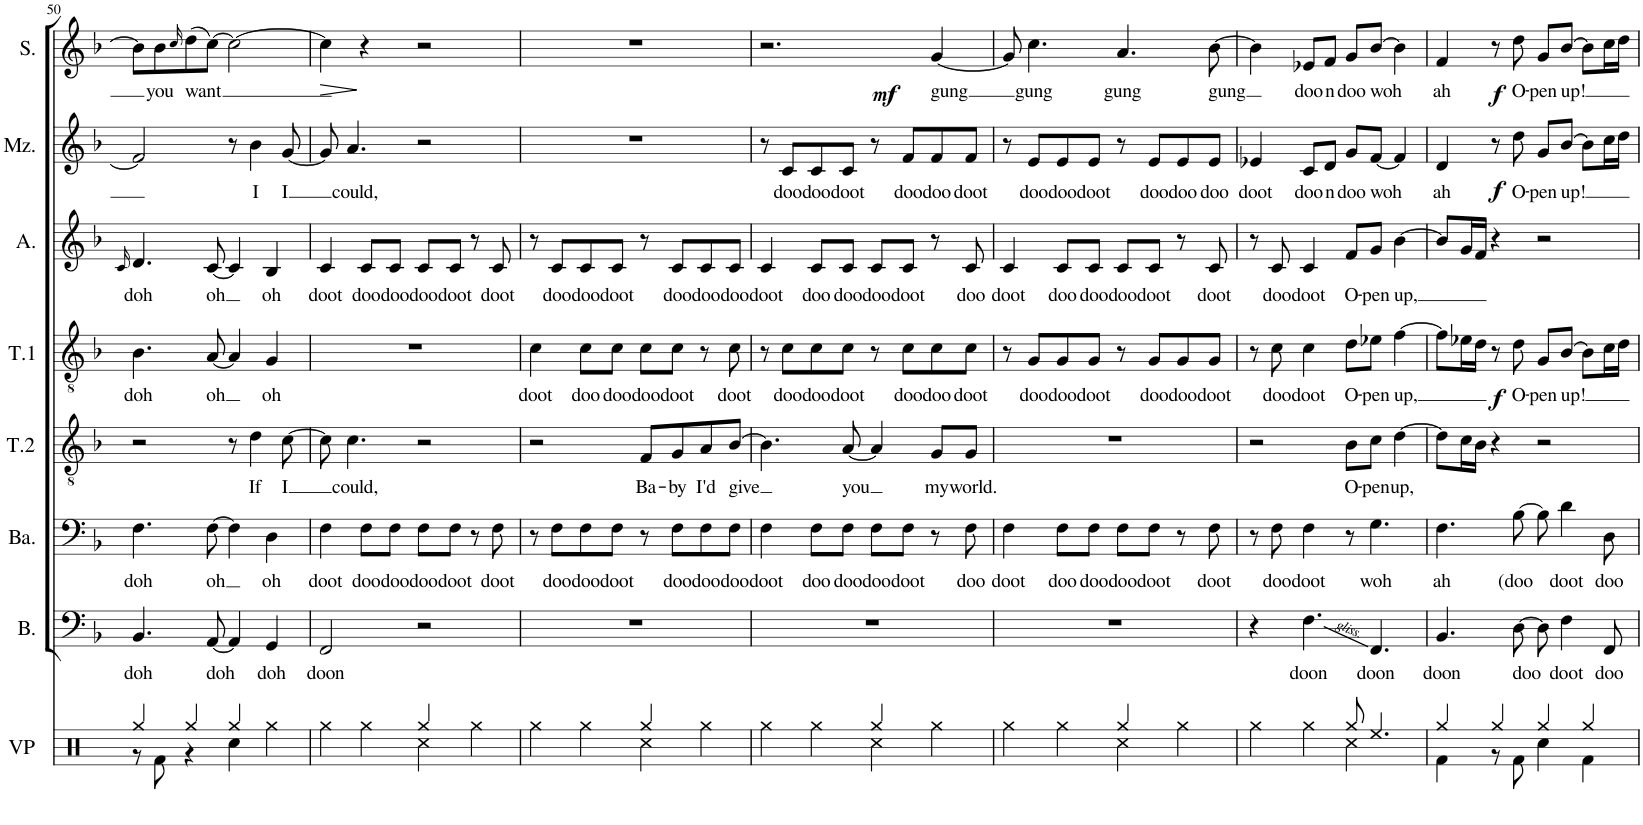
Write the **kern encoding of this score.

**kern	**kern	**text	**kern	**text	**kern	**text	**kern	**text	**dynam	**kern	**text	**kern	**text	**dynam	**kern	**text	**dynam
*part8	*part7	*part7	*part6	*part6	*part5	*part5	*part4	*part4	*part4	*part3	*part3	*part2	*part2	*part2	*part1	*part1	*part1
*staff8	*staff7	*staff7	*staff6	*staff6	*staff5	*staff5	*staff4	*staff4	*staff4	*staff3	*staff3	*staff2	*staff2	*staff2	*staff1	*staff1	*staff1
*I"Vocal Percussion	*I"Bas	*	*I"Bariton	*	*I"Tenor 2	*	*I"Tenor 1	*	*	*I"Alt	*	*I"Mezzo	*	*	*I"Sopraan	*	*
*I'VP	*I'B.	*	*I'Ba.	*	*I'T.2	*	*I'T.1	*	*	*I'A.	*	*I'Mz.	*	*	*I'S.	*	*
!!LO:PB:g=z
*clefX	*clefF4	*	*clefF4	*	*clefGv2	*	*clefGv2	*	*	*clefG2	*	*clefG2	*	*	*clefG2	*	*
*k[]	*k[b-]	*	*k[b-]	*	*k[b-]	*	*k[b-]	*	*	*k[b-]	*	*k[b-]	*	*	*k[b-]	*	*
*M4/4	*M4/4	*	*M4/4	*	*M4/4	*	*M4/4	*	*	*M4/4	*	*M4/4	*	*	*M4/4	*	*
=50	=50	=50	=50	=50	=50	=50	=50	=50	=50	=50	=50	=50	=50	=50	=50	=50	=50
.	.	.	.	.	.	.	.	.	.	16qc/	.	.	.	.	.	.	.
*^	*	*	*	*	*	*	*	*	*	*	*	*	*	*	*	*	*
!	!	!	!LO:LY:b	!	!LO:LY:b	!	!	!	!LO:LY:b	!	!	!LO:LY:b	!	!	!	!	!	!
4Rgg/	8r	4.BB-/	doh	4.F\	doh	2r	.	4.B-\	doh	.	4.d/	doh	2f/]	.	.	8b-\L]	.	.
!	!	!	!	!	!	!	!	!	!	!	!	!	!	!	!	!	!LO:LY:b	!
.	8Rf\	.	.	.	.	.	.	.	.	.	.	.	.	.	.	8b-\	you	.
.	.	.	.	.	.	.	.	.	.	.	.	.	.	.	.	16qcc/	.	.
!	!	!	!	!	!	!	!	!	!	!	!	!	!	!	!	!	!LO:LY:b	!
4Rgg/	4r	.	.	.	.	.	.	.	.	.	.	.	.	.	.	(8dd\	want	.
!	!	!	!LO:LY:b	!	!LO:LY:b	!	!	!	!LO:LY:b	!	!	!LO:LY:b	!	!	!	!	!	!
.	.	[8AA/	doh	[8F\	oh	.	.	[8A/	oh	.	[8c/	oh	.	.	.	[8cc\J)	.	.
4Rgg/	4Rcc\	4AA/]	.	4F\]	.	8r	.	4A/]	.	.	4c/]	.	8r	.	.	2cc\_	.	.
!	!	!	!	!	!	!	!LO:LY:b	!	!	!	!	!	!	!LO:LY:b	!	!	!	!
.	.	.	.	.	.	4d\	If	.	.	.	.	.	4b-\	I	.	.	.	.
!	!	!	!LO:LY:b	!	!LO:LY:b	!	!	!	!LO:LY:b	!	!	!LO:LY:b	!	!	!	!	!	!
4Rgg\	4ryy	4GG/	doh	4D\	oh	.	.	4G/	oh	.	4B-/	oh	.	.	.	.	.	.
!	!	!	!	!	!	!	!LO:LY:b	!	!	!	!	!	!	!LO:LY:b	!	!	!	!
.	.	.	.	.	.	[8c\	I	.	.	.	.	.	[8g/	I	.	.	.	.
=51	=51	=51	=51	=51	=51	=51	=51	=51	=51	=51	=51	=51	=51	=51	=51	=51	=51	=51
!	!	!	!LO:LY:b	!	!LO:LY:b	!	!	!	!	!	!	!LO:LY:b	!	!	!	!	!	!LO:HP:b
4Rgg\	2ryy	2FF/	doon	4F\	doot	8c\]	.	1r	.	.	4c/	doot	8g/]	.	.	4cc\]	.	>
!	!	!	!	!	!	!	!LO:LY:b	!	!	!	!	!	!	!LO:LY:b	!	!	!	!
.	.	.	.	.	.	4.c\	could,	.	.	.	.	.	4.a/	could,	.	.	.	.
!	!	!	!	!	!LO:LY:b	!	!	!	!	!	!	!LO:LY:b	!	!	!	!	!	!
4Rgg\	.	.	.	8F\L	doo	.	.	.	.	.	8c/L	doo	.	.	.	4r	.	]
!	!	!	!	!	!LO:LY:b	!	!	!	!	!	!	!LO:LY:b	!	!	!	!	!	!
.	.	.	.	8F\J	doo	.	.	.	.	.	8c/J	doo	.	.	.	.	.	.
!	!	!	!	!	!LO:LY:b	!	!	!	!	!	!	!LO:LY:b	!	!	!	!	!	!
4Rgg/	4Rcc\	2r	.	8F\L	doo	2r	.	.	.	.	8c/L	doo	2r	.	.	2r	.	.
!	!	!	!	!	!LO:LY:b	!	!	!	!	!	!	!LO:LY:b	!	!	!	!	!	!
.	.	.	.	8F\J	doot	.	.	.	.	.	8c/J	doot	.	.	.	.	.	.
4Rgg\	4ryy	.	.	8r	.	.	.	.	.	.	8r	.	.	.	.	.	.	.
!	!	!	!	!	!LO:LY:b	!	!	!	!	!	!	!LO:LY:b	!	!	!	!	!	!
.	.	.	.	8F\	doot	.	.	.	.	.	8c/	doot	.	.	.	.	.	.
=52	=52	=52	=52	=52	=52	=52	=52	=52	=52	=52	=52	=52	=52	=52	=52	=52	=52	=52
!	!	!	!	!	!	!	!	!	!LO:LY:b	!	!	!	!	!	!	!	!	!
4Rgg\	2ryy	1r	.	8r	.	2r	.	4c\	doot	.	8r	.	1r	.	.	1r	.	.
!	!	!	!	!	!LO:LY:b	!	!	!	!	!	!	!LO:LY:b	!	!	!	!	!	!
.	.	.	.	8F\L	doo	.	.	.	.	.	8c/L	doo	.	.	.	.	.	.
!	!	!	!	!	!LO:LY:b	!	!	!	!LO:LY:b	!	!	!LO:LY:b	!	!	!	!	!	!
4Rgg\	.	.	.	8F\	doo	.	.	8c\L	doo	.	8c/	doo	.	.	.	.	.	.
!	!	!	!	!	!LO:LY:b	!	!	!	!LO:LY:b	!	!	!LO:LY:b	!	!	!	!	!	!
.	.	.	.	8F\J	doot	.	.	8c\J	doo	.	8c/J	doot	.	.	.	.	.	.
!	!	!	!	!	!	!	!LO:LY:b	!	!LO:LY:b	!	!	!	!	!	!	!	!	!
4Rgg/	4Rcc\	.	.	8r	.	8F/L	Ba-	8c\L	doo	.	8r	.	.	.	.	.	.	.
!	!	!	!	!	!LO:LY:b	!	!LO:LY:b	!	!LO:LY:b	!	!	!LO:LY:b	!	!	!	!	!	!
.	.	.	.	8F\L	doo	8G/	-by	8c\J	doot	.	8c/L	doo	.	.	.	.	.	.
!	!	!	!	!	!LO:LY:b	!	!LO:LY:b	!	!	!	!	!LO:LY:b	!	!	!	!	!	!
4Rgg\	4ryy	.	.	8F\	doo	8A/	I'd	8r	.	.	8c/	doo	.	.	.	.	.	.
!	!	!	!	!	!LO:LY:b	!	!LO:LY:b	!	!LO:LY:b	!	!	!LO:LY:b	!	!	!	!	!	!
.	.	.	.	8F\J	doo	[8B-/J	give	8c\	doot	.	8c/J	doo	.	.	.	.	.	.
=53	=53	=53	=53	=53	=53	=53	=53	=53	=53	=53	=53	=53	=53	=53	=53	=53	=53	=53
!	!	!	!	!	!LO:LY:b	!	!	!	!	!	!	!LO:LY:b	!	!	!	!	!	!
4Rgg\	2ryy	1r	.	4F\	doot	4.B-\]	.	8r	.	.	4c/	doot	8r	.	.	2.r	.	.
!	!	!	!	!	!	!	!	!	!LO:LY:b	!	!	!	!	!LO:LY:b	!	!	!	!
.	.	.	.	.	.	.	.	8c\L	doo	.	.	.	8c/L	doo	.	.	.	.
!	!	!	!	!	!LO:LY:b	!	!	!	!LO:LY:b	!	!	!LO:LY:b	!	!LO:LY:b	!	!	!	!
4Rgg\	.	.	.	8F\L	doo	.	.	8c\	doo	.	8c/L	doo	8c/	doo	.	.	.	.
!	!	!	!	!	!LO:LY:b	!	!LO:LY:b	!	!LO:LY:b	!	!	!LO:LY:b	!	!LO:LY:b	!	!	!	!
.	.	.	.	8F\J	doo	[8A/	you	8c\J	doot	.	8c/J	doo	8c/J	doot	.	.	.	.
!	!	!	!	!	!LO:LY:b	!	!	!	!	!	!	!LO:LY:b	!	!	!	!	!	!
4Rgg/	4Rcc\	.	.	8F\L	doo	4A/]	.	8r	.	.	8c/L	doo	8r	.	.	.	.	.
!	!	!	!	!	!LO:LY:b	!	!	!	!LO:LY:b	!	!	!LO:LY:b	!	!LO:LY:b	!	!	!	!
.	.	.	.	8F\J	doot	.	.	8c\L	doo	.	8c/J	doot	8f/L	doo	.	.	.	.
!	!	!	!	!	!	!	!LO:LY:b	!	!LO:LY:b	!	!	!	!	!LO:LY:b	!	!	!LO:LY:b	!LO:DY:b
4Rgg\	4ryy	.	.	8r	.	8G/L	my	8c\	doo	.	8r	.	8f/	doo	.	[4g/	gung	mf
!	!	!	!	!	!LO:LY:b	!	!LO:LY:b	!	!LO:LY:b	!	!	!LO:LY:b	!	!LO:LY:b	!	!	!	!
.	.	.	.	8F\	doo	8G/J	world.	8c\J	doot	.	8c/	doo	8f/J	doot	.	.	.	.
=54	=54	=54	=54	=54	=54	=54	=54	=54	=54	=54	=54	=54	=54	=54	=54	=54	=54	=54
!	!	!	!	!	!LO:LY:b	!	!	!	!	!	!	!LO:LY:b	!	!	!	!	!	!
4Rgg\	2ryy	1r	.	4F\	doot	1r	.	8r	.	.	4c/	doot	8r	.	.	8g/]	.	.
!	!	!	!	!	!	!	!	!	!LO:LY:b	!	!	!	!	!LO:LY:b	!	!	!LO:LY:b	!
.	.	.	.	.	.	.	.	8G/L	doo	.	.	.	8e/L	doo	.	4.cc\	gung	.
!	!	!	!	!	!LO:LY:b	!	!	!	!LO:LY:b	!	!	!LO:LY:b	!	!LO:LY:b	!	!	!	!
4Rgg\	.	.	.	8F\L	doo	.	.	8G/	doo	.	8c/L	doo	8e/	doo	.	.	.	.
!	!	!	!	!	!LO:LY:b	!	!	!	!LO:LY:b	!	!	!LO:LY:b	!	!LO:LY:b	!	!	!	!
.	.	.	.	8F\J	doo	.	.	8G/J	doot	.	8c/J	doo	8e/J	doot	.	.	.	.
!	!	!	!	!	!LO:LY:b	!	!	!	!	!	!	!LO:LY:b	!	!	!	!	!LO:LY:b	!
4Rgg/	4Rcc\	.	.	8F\L	doo	.	.	8r	.	.	8c/L	doo	8r	.	.	4.a/	gung	.
!	!	!	!	!	!LO:LY:b	!	!	!	!LO:LY:b	!	!	!LO:LY:b	!	!LO:LY:b	!	!	!	!
.	.	.	.	8F\J	doot	.	.	8G/L	doo	.	8c/J	doot	8e/L	doo	.	.	.	.
!	!	!	!	!	!	!	!	!	!LO:LY:b	!	!	!	!	!LO:LY:b	!	!	!	!
4Rgg\	4ryy	.	.	8r	.	.	.	8G/	doo	.	8r	.	8e/	doo	.	.	.	.
!	!	!	!	!	!LO:LY:b	!	!	!	!LO:LY:b	!	!	!LO:LY:b	!	!LO:LY:b	!	!	!LO:LY:b	!
.	.	.	.	8F\	doot	.	.	8G/J	doot	.	8c/	doot	8e/J	doo	.	[8b-\	gung	.
=55	=55	=55	=55	=55	=55	=55	=55	=55	=55	=55	=55	=55	=55	=55	=55	=55	=55	=55
!	!	!	!	!	!	!	!	!	!	!	!	!	!	!LO:LY:b	!	!	!	!
4Rgg\	2ryy	4r	.	8r	.	2r	.	8r	.	.	8r	.	4e-X/	doot	.	4b-\]	.	.
!	!	!	!	!	!LO:LY:b	!	!	!	!LO:LY:b	!	!	!LO:LY:b	!	!	!	!	!	!
.	.	.	.	8F\	doo	.	.	8c\	doo	.	8c/	doo	.	.	.	.	.	.
!	!	!	!LO:LY:b	!	!LO:LY:b	!	!	!	!LO:LY:b	!	!	!LO:LY:b	!	!LO:LY:b	!	!	!LO:LY:b	!
4Rgg\	.	4.F\	doon	4F\	doot	.	.	4c\	doot	.	4c/	doot	8c/L	doo	.	8e-X/L	doo	.
!	!	!	!	!	!	!	!	!	!	!	!	!	!	!LO:LY:b	!	!	!LO:LY:b	!
.	.	.	.	.	.	.	.	.	.	.	.	.	8d/J	n	.	8f/J	n	.
!	!	!	!	!	!	!	!LO:LY:b	!	!LO:LY:b	!	!	!LO:LY:b	!	!LO:LY:b	!	!	!LO:LY:b	!
8Rgg/	4Rcc\	.	.	8r	.	8B-\L	O-	8d\L	O-	.	8f/L	O-	8g/L	doo	.	8g/L	doo	.
!	!	!	!LO:LY:b	!	!LO:LY:b	!	!LO:LY:b	!	!LO:LY:b	!	!	!LO:LY:b	!	!LO:LY:b	!	!	!LO:LY:b	!
4.Ree/	.	4.FF/	doon	4.G\	woh	8c\J	-pen	8e-X\J	-pen	.	8g/J	-pen	[8f/J	woh	.	[8b-/J	woh	.
!	!	!	!	!	!	!	!LO:LY:b	!	!LO:LY:b	!	!	!LO:LY:b	!	!	!	!	!	!
.	4ryy	.	.	.	.	[4d\	up,	[4f\	up,	.	[4b-\	up,	4f/]	.	.	4b-\]	.	.
=56	=56	=56	=56	=56	=56	=56	=56	=56	=56	=56	=56	=56	=56	=56	=56	=56	=56	=56
!	!	!	!LO:LY:b	!	!LO:LY:b	!	!	!	!	!	!	!	!	!LO:LY:b	!	!	!LO:LY:b	!
4Rgg/	4Rf\	4.BB-/	doon	4.F\	ah	8d\L]	.	8f\L]	.	.	8b-/L]	.	4d/	ah	.	4f/	ah	.
.	.	.	.	.	.	16c\L	.	16e-X\L	.	.	16g/L	.	.	.	.	.	.	.
.	.	.	.	.	.	16B-\JJ	.	16d\JJ	.	.	16f/JJ	.	.	.	.	.	.	.
!	!	!	!	!	!	!	!	!	!	!LO:DY:b	!	!	!	!	!LO:DY:b	!	!	!LO:DY:b
4Rgg/	8r	.	.	.	.	4r	.	8r	.	f	4r	.	8r	.	f	8r	.	f
!	!	!	!LO:LY:b	!	!LO:LY:b	!	!	!	!LO:LY:b	!	!	!	!	!LO:LY:b	!	!	!LO:LY:b	!
.	8Rf\	[8D\	doo	[8B-\	(doo	.	.	8d\	O-	.	.	.	8dd\	O-	.	8dd\	O-	.
!	!	!	!	!	!	!	!	!	!LO:LY:b	!	!	!	!	!LO:LY:b	!	!	!LO:LY:b	!
4Rgg/	4Rcc\	8D\]	.	8B-\]	.	2r	.	8G/L	-pen	.	2r	.	8g/L	-pen	.	8g/L	-pen	.
!	!	!	!LO:LY:b	!	!LO:LY:b	!	!	!	!LO:LY:b	!	!	!	!	!LO:LY:b	!	!	!LO:LY:b	!
.	.	4F\	doot	4d\	doot	.	.	[8B-/J	up!	.	.	.	[8b-/J	up!	.	[8b-/J	up!	.
4Rgg/	4Rf\	.	.	.	.	.	.	8B-\L]	.	.	.	.	8b-\L]	.	.	8b-\L]	.	.
!	!	!	!LO:LY:b	!	!LO:LY:b	!	!	!	!	!	!	!	!	!	!	!	!	!
.	.	8FF/	doo	8D\	doo	.	.	16c\L	.	.	.	.	16cc\L	.	.	16cc\L	.	.
.	.	.	.	.	.	.	.	16d\JJ	.	.	.	.	16dd\JJ	.	.	16dd\JJ	.	.
*v	*v	*	*	*	*	*	*	*	*	*	*	*	*	*	*	*	*	*
=	=	=	=	=	=	=	=	=	=	=	=	=	=	=	=	=	=
*-	*-	*-	*-	*-	*-	*-	*-	*-	*-	*-	*-	*-	*-	*-	*-	*-	*-
